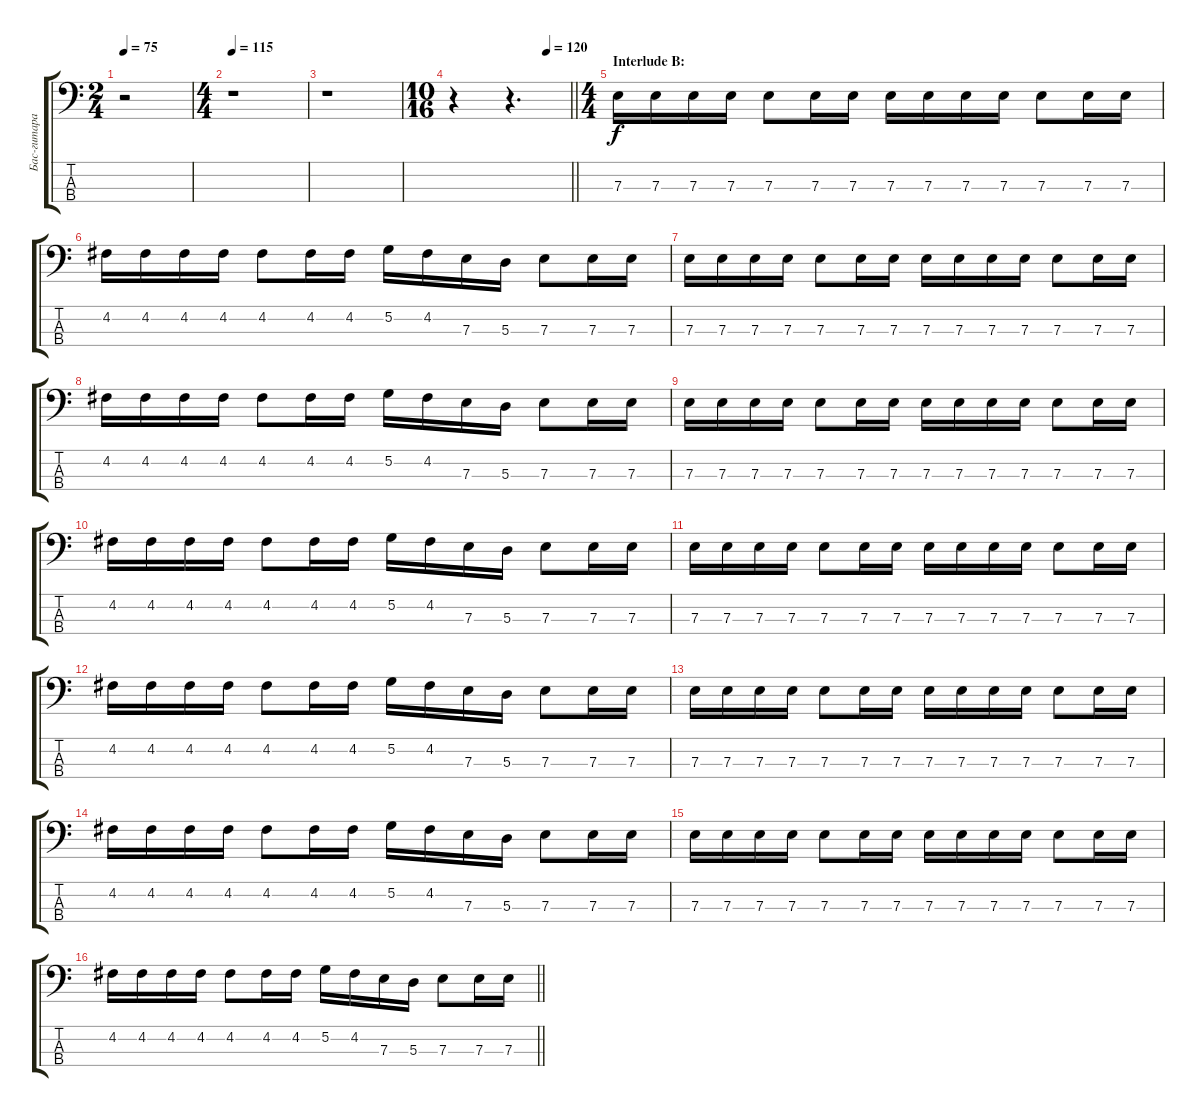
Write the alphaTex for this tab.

\track ("Бас-гитара" "Бас-гитара") {instrument electricbasspick}
\staff {score tabs}
\tuning (G2 D2 A1 E1) {hide}
\ts (2 4)
\tempo 75
\clef f4
\ks c
r.2{dy f} |
\ts (4 4)
\tempo 115
r.1 |
r.1 |
\ts (10 16)
\tempo (120 0.8)
\barLineRight lightlight
r.4 r.4{d} |
\ts (4 4)
\section ("" "Interlude B:")
7.3.16 7.3.16 7.3.16 7.3.16 7.3.8 7.3.16 7.3.16 7.3.16 7.3.16 7.3.16 7.3.16 7.3.8 7.3.16 7.3.16 |
4.2.16 4.2.16 4.2.16 4.2.16 4.2.8 4.2.16 4.2.16 5.2.16 4.2.16 7.3.16 5.3.16 7.3.8 7.3.16 7.3.16 |
7.3.16 7.3.16 7.3.16 7.3.16 7.3.8 7.3.16 7.3.16 7.3.16 7.3.16 7.3.16 7.3.16 7.3.8 7.3.16 7.3.16 |
4.2.16 4.2.16 4.2.16 4.2.16 4.2.8 4.2.16 4.2.16 5.2.16 4.2.16 7.3.16 5.3.16 7.3.8 7.3.16 7.3.16 |
7.3.16 7.3.16 7.3.16 7.3.16 7.3.8 7.3.16 7.3.16 7.3.16 7.3.16 7.3.16 7.3.16 7.3.8 7.3.16 7.3.16 |
4.2.16 4.2.16 4.2.16 4.2.16 4.2.8 4.2.16 4.2.16 5.2.16 4.2.16 7.3.16 5.3.16 7.3.8 7.3.16 7.3.16 |
7.3.16 7.3.16 7.3.16 7.3.16 7.3.8 7.3.16 7.3.16 7.3.16 7.3.16 7.3.16 7.3.16 7.3.8 7.3.16 7.3.16 |
4.2.16 4.2.16 4.2.16 4.2.16 4.2.8 4.2.16 4.2.16 5.2.16 4.2.16 7.3.16 5.3.16 7.3.8 7.3.16 7.3.16 |
7.3.16 7.3.16 7.3.16 7.3.16 7.3.8 7.3.16 7.3.16 7.3.16 7.3.16 7.3.16 7.3.16 7.3.8 7.3.16 7.3.16 |
4.2.16 4.2.16 4.2.16 4.2.16 4.2.8 4.2.16 4.2.16 5.2.16 4.2.16 7.3.16 5.3.16 7.3.8 7.3.16 7.3.16 |
7.3.16 7.3.16 7.3.16 7.3.16 7.3.8 7.3.16 7.3.16 7.3.16 7.3.16 7.3.16 7.3.16 7.3.8 7.3.16 7.3.16 |
\barLineRight lightlight
4.2.16 4.2.16 4.2.16 4.2.16 4.2.8 4.2.16 4.2.16 5.2.16 4.2.16 7.3.16 5.3.16 7.3.8 7.3.16 7.3.16
